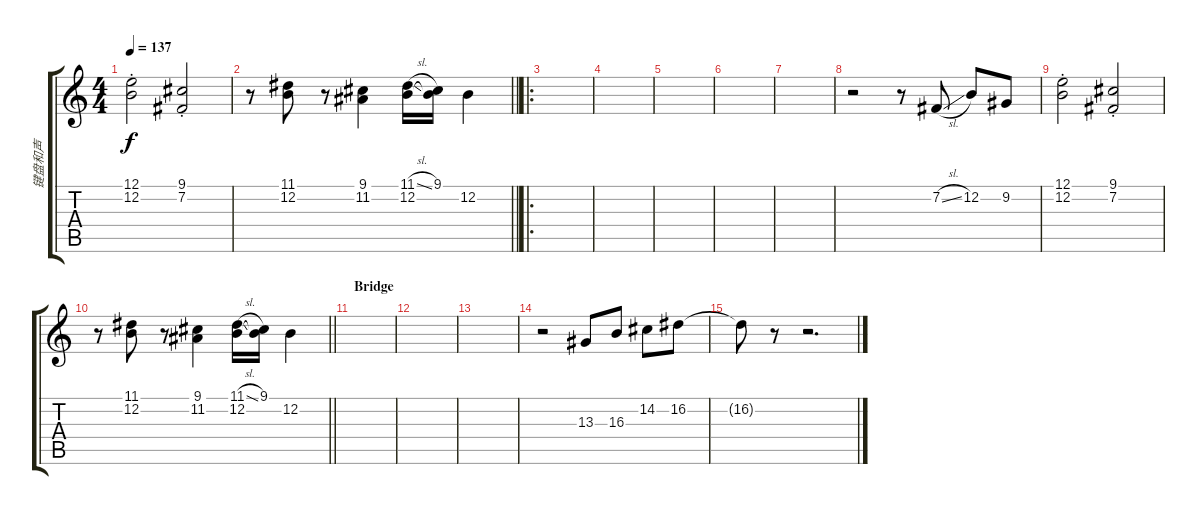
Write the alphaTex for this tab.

\track ("键盘和声" "键盘和声") {instrument voiceoohs}
\staff {score tabs}
\tuning (E4 B3 G3 D3 A2 E2) {hide}
\ts (4 4)
\tempo 137
\clef g2
\ks c
(12.1{st} 12.2{st}).2{dy f} (9.1{st} 7.2{st}).2 |
\barLineRight lightlight
r.8 (11.1 12.2).8 r.8 (9.1 11.2).4 (11.1{sl} 12.2).16 (9.1 12.2{t}).16 12.2.4 |
\ro
|
|
|
|
|
r.2 r.8 7.2{sl}.8 12.2.8 9.2.8 |
(12.1{st} 12.2{st}).2 (9.1{st} 7.2{st}).2 |
\barLineRight lightlight
r.8 (11.1 12.2).8 r.8 (9.1 11.2).4 (11.1{sl} 12.2).16 (9.1 12.2{t}).16 12.2.4 |
\section ("" "Bridge")
|
|
|
r.2 13.3.8 16.3.8 14.2.8 16.2.8 |
16.2{t}.8 r.8 r.2{d}
